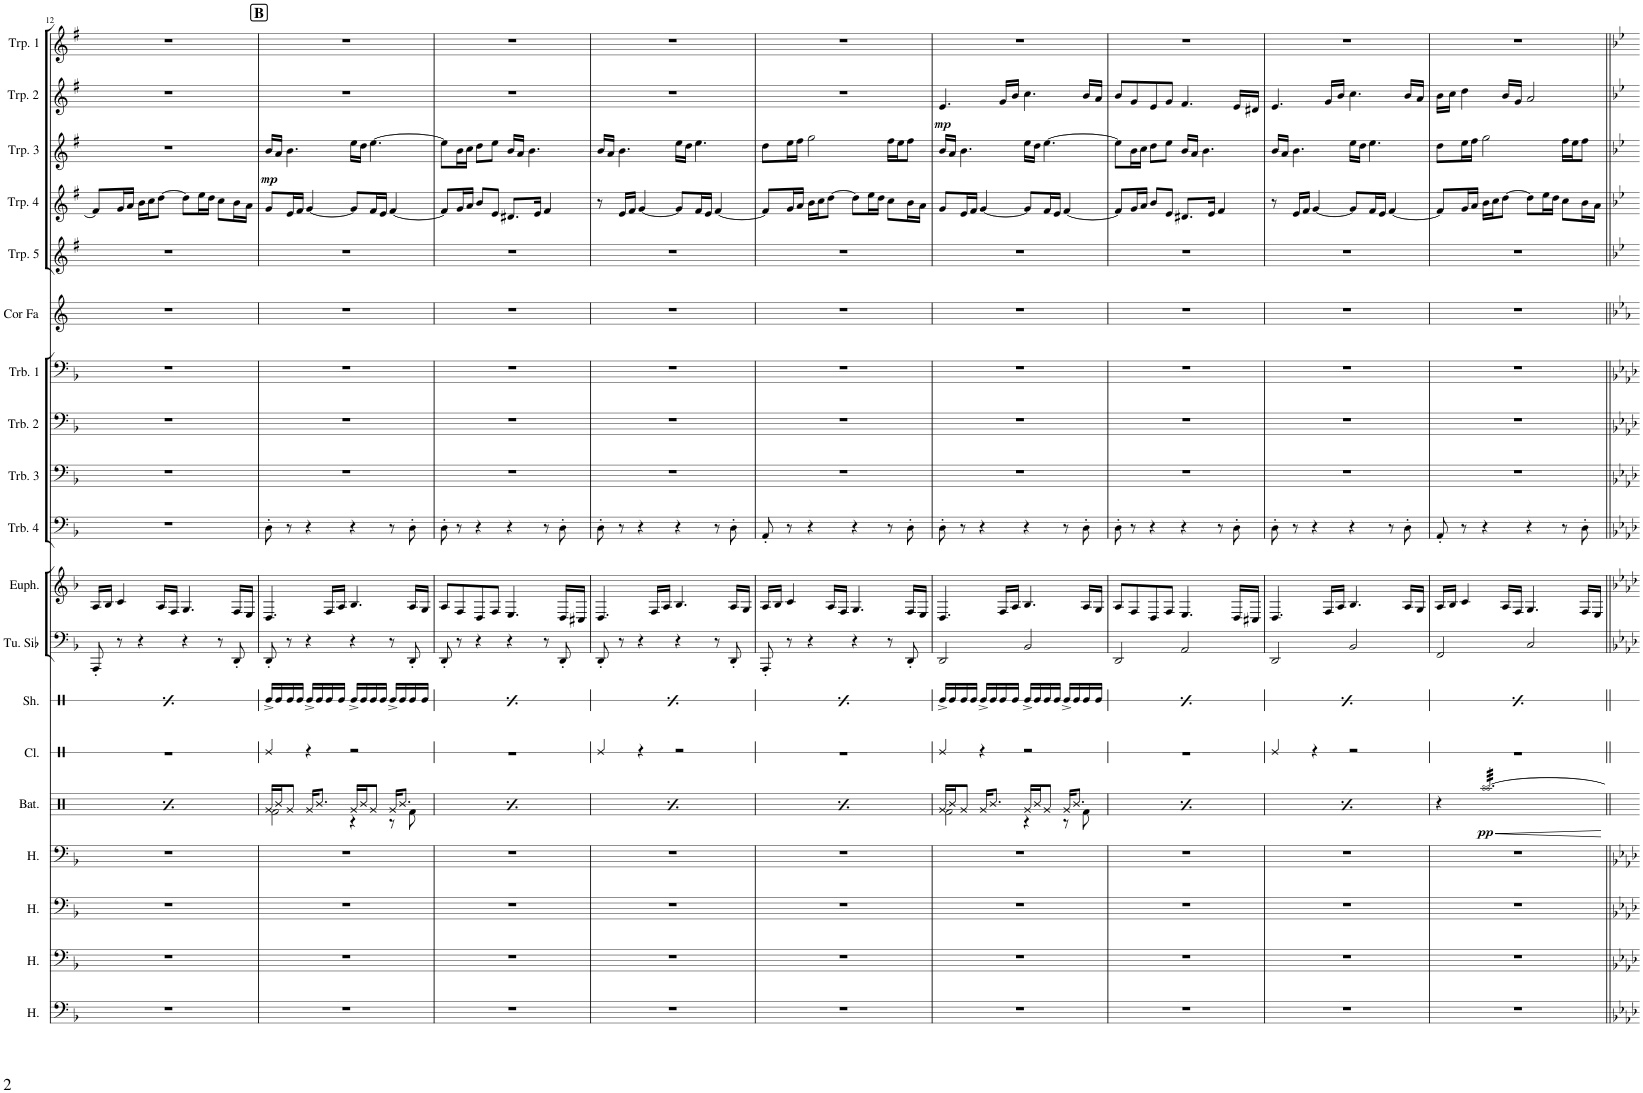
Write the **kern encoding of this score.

**kern	**kern	**kern	**kern	**kern	**dynam	**kern	**kern	**kern	**kern	**kern	**kern	**kern	**kern	**kern	**kern	**kern	**kern	**dynam	**kern	**dynam	**kern
*part19	*part18	*part17	*part16	*part15	*part15	*part14	*part13	*part12	*part11	*part10	*part9	*part8	*part7	*part6	*part5	*part4	*part3	*part3	*part2	*part2	*part1
*staff19	*staff18	*staff17	*staff16	*staff15	*staff15	*staff14	*staff13	*staff12	*staff11	*staff10	*staff9	*staff8	*staff7	*staff6	*staff5	*staff4	*staff3	*staff3	*staff2	*staff2	*staff1
*I"Hommes	*I"Hommes	*I"Hommes	*I"Hommes	*I"Batterie	*	*I"Cloches	*I"Shaker	*I"Tuba en Sib	*I"Euphonium	*I"Trombone 4	*I"Trombone 3	*I"Trombone 2	*I"Trombone 1	*I"Cor en Fa	*I"Trompette 5	*I"Trompette 4	*I"Trompette 3	*	*I"Trompette 2	*	*I"Trompette 1
*I'H.	*I'H.	*I'H.	*I'H.	*I'Bat.	*	*I'Cl.	*I'Sh.	*I'Tu. Sib	*I'Euph.	*I'Trb. 4	*I'Trb. 3	*I'Trb. 2	*I'Trb. 1	*I'Cor Fa	*I'Trp. 5	*I'Trp. 4	*I'Trp. 3	*	*I'Trp. 2	*	*I'Trp. 1
!!LO:PB:g=z
*clefF4	*clefF4	*clefF4	*clefF4	*clefX	*	*clefX	*clefX	*clefF4	*clefG2	*clefF4	*clefF4	*clefF4	*clefF4	*clefG2	*clefG2	*clefG2	*clefG2	*	*clefG2	*	*clefG2
*	*	*	*	*	*	*	*	*	*	*	*	*	*	*Trd4c7	*Trd1c2	*Trd1c2	*Trd1c2	*	*Trd1c2	*	*Trd1c2
*k[b-]	*k[b-]	*k[b-]	*k[b-]	*k[]	*	*k[]	*k[]	*k[b-]	*k[b-]	*k[b-]	*k[b-]	*k[b-]	*k[b-]	*k[]	*k[f#]	*k[f#]	*k[f#]	*	*k[f#]	*	*k[f#]
*M4/4	*M4/4	*M4/4	*M4/4	*M4/4	*	*M4/4	*M4/4	*M4/4	*M4/4	*M4/4	*M4/4	*M4/4	*M4/4	*M4/4	*M4/4	*M4/4	*M4/4	*	*M4/4	*	*M4/4
=12	=12	=12	=12	=12	=12	=12	=12	=12	=12	=12	=12	=12	=12	=12	=12	=12	=12	=12	=12	=12	=12
*	*	*	*	*^	*	*	*	*	*	*	*	*	*	*	*	*	*	*	*	*	*
1r	1r	1r	1r	16Rg/LL	2Rf\	.	1r	16Re^/LL	8AAA'/	16A/LL	1r	1r	1r	1r	1r	1r	8f#/L]	1r	.	1r	.	1r
.	.	.	.	16R/J	.	.	.	16Re/	.	16B-/JJ	.	.	.	.	.	.	.	.	.	.	.	.
.	.	.	.	8Rg/J	.	.	.	16Re/	8r	4c/	.	.	.	.	.	.	16g/L	.	.	.	.	.
.	.	.	.	.	.	.	.	16Re/JJ	.	.	.	.	.	.	.	.	16a/JJ	.	.	.	.	.
.	.	.	.	16Rg/KL	.	.	.	16Re^/LL	4r	.	.	.	.	.	.	.	16b\LL	.	.	.	.	.
.	.	.	.	8.R/J	.	.	.	16Re/	.	.	.	.	.	.	.	.	16cc\J	.	.	.	.	.
.	.	.	.	.	.	.	.	16Re/	.	16A/LL	.	.	.	.	.	.	[8dd\J	.	.	.	.	.
.	.	.	.	.	.	.	.	16Re/JJ	.	16F/JJ	.	.	.	.	.	.	.	.	.	.	.	.
.	.	.	.	16Rg/LL	4r	.	.	16Re^/LL	4r	4.G/	.	.	.	.	.	.	8dd\L]	.	.	.	.	.
.	.	.	.	16R/J	.	.	.	16Re/	.	.	.	.	.	.	.	.	.	.	.	.	.	.
.	.	.	.	8Rg/J	.	.	.	16Re/	.	.	.	.	.	.	.	.	16ee\L	.	.	.	.	.
.	.	.	.	.	.	.	.	16Re/JJ	.	.	.	.	.	.	.	.	16dd\JJ	.	.	.	.	.
.	.	.	.	16Rg/KL	8r	.	.	16Re^/LL	8r	.	.	.	.	.	.	.	8cc\L	.	.	.	.	.
.	.	.	.	8.R/J	.	.	.	16Re/	.	.	.	.	.	.	.	.	.	.	.	.	.	.
.	.	.	.	.	8Rf\	.	.	16Re/	8DD'/	16F/LL	.	.	.	.	.	.	16b\L	.	.	.	.	.
.	.	.	.	.	.	.	.	16Re/JJ	.	16E/JJ	.	.	.	.	.	.	16a\JJ	.	.	.	.	.
!!LO:REH:place=s1:a:B:cj:fs=14:t=B
=13	=13	=13	=13	=13	=13	=13	=13	=13	=13	=13	=13	=13	=13	=13	=13	=13	=13	=13	=13	=13	=13	=13
!	!	!	!	!	!	!	!	!	!	!	!	!	!	!	!	!	!	!	!LO:DY:b	!	!	!
1r	1r	1r	1r	16Rg/LL	2Rf\	.	4Re/	16Re^/LL	8DD'/	4.D/	8D'\	1r	1r	1r	1r	1r	8g/L	16b/LL	mp	1r	.	1r
.	.	.	.	16R/J	.	.	.	16Re/	.	.	.	.	.	.	.	.	.	16a/JJ	.	.	.	.
.	.	.	.	8Rg/J	.	.	.	16Re/	8r	.	8r	.	.	.	.	.	16e/L	4.b\	.	.	.	.
.	.	.	.	.	.	.	.	16Re/JJ	.	.	.	.	.	.	.	.	16f#/JJ	.	.	.	.	.
.	.	.	.	16Rg/KL	.	.	4r	16Re^/LL	4r	.	4r	.	.	.	.	.	[4g/	.	.	.	.	.
.	.	.	.	8.R/J	.	.	.	16Re/	.	.	.	.	.	.	.	.	.	.	.	.	.	.
.	.	.	.	.	.	.	.	16Re/	.	16F/LL	.	.	.	.	.	.	.	.	.	.	.	.
.	.	.	.	.	.	.	.	16Re/JJ	.	16A/JJ	.	.	.	.	.	.	.	.	.	.	.	.
.	.	.	.	16Rg/LL	4r	.	2r	16Re^/LL	4r	4.B-/	4r	.	.	.	.	.	8g/L]	16ee\LL	.	.	.	.
.	.	.	.	16R/J	.	.	.	16Re/	.	.	.	.	.	.	.	.	.	16dd\JJ	.	.	.	.
.	.	.	.	8Rg/J	.	.	.	16Re/	.	.	.	.	.	.	.	.	16f#/L	[4.ee\	.	.	.	.
.	.	.	.	.	.	.	.	16Re/JJ	.	.	.	.	.	.	.	.	16e/JJ	.	.	.	.	.
.	.	.	.	16Rg/KL	8r	.	.	16Re^/LL	8r	.	8r	.	.	.	.	.	[4f#/	.	.	.	.	.
.	.	.	.	8.R/J	.	.	.	16Re/	.	.	.	.	.	.	.	.	.	.	.	.	.	.
.	.	.	.	.	8Rf\	.	.	16Re/	8DD'/	16A/LL	8D'\	.	.	.	.	.	.	.	.	.	.	.
.	.	.	.	.	.	.	.	16Re/JJ	.	16G/JJ	.	.	.	.	.	.	.	.	.	.	.	.
=14	=14	=14	=14	=14	=14	=14	=14	=14	=14	=14	=14	=14	=14	=14	=14	=14	=14	=14	=14	=14	=14	=14
1r	1r	1r	1r	16Rg/LL	2Rf\	.	1r	16Re^/LL	8DD'/	8A/L	8D'\	1r	1r	1r	1r	1r	8f#/L]	8ee\L]	.	1r	.	1r
.	.	.	.	16R/J	.	.	.	16Re/	.	.	.	.	.	.	.	.	.	.	.	.	.	.
.	.	.	.	8Rg/J	.	.	.	16Re/	8r	8F/	8r	.	.	.	.	.	16g/L	16b\L	.	.	.	.
.	.	.	.	.	.	.	.	16Re/JJ	.	.	.	.	.	.	.	.	16a/JJ	16cc\JJ	.	.	.	.
.	.	.	.	16Rg/KL	.	.	.	16Re^/LL	4r	8D/	4r	.	.	.	.	.	8b/L	8dd\L	.	.	.	.
.	.	.	.	8.R/J	.	.	.	16Re/	.	.	.	.	.	.	.	.	.	.	.	.	.	.
.	.	.	.	.	.	.	.	16Re/	.	8F/J	.	.	.	.	.	.	8e/J	8ee\J	.	.	.	.
.	.	.	.	.	.	.	.	16Re/JJ	.	.	.	.	.	.	.	.	.	.	.	.	.	.
.	.	.	.	16Rg/LL	4r	.	.	16Re^/LL	4r	4.E/	4r	.	.	.	.	.	8.d#X/L	16b/LL	.	.	.	.
.	.	.	.	16R/J	.	.	.	16Re/	.	.	.	.	.	.	.	.	.	16a/JJ	.	.	.	.
.	.	.	.	8Rg/J	.	.	.	16Re/	.	.	.	.	.	.	.	.	.	4.b\	.	.	.	.
.	.	.	.	.	.	.	.	16Re/JJ	.	.	.	.	.	.	.	.	16e/Jk	.	.	.	.	.
.	.	.	.	16Rg/KL	8r	.	.	16Re^/LL	8r	.	8r	.	.	.	.	.	4f#/	.	.	.	.	.
.	.	.	.	8.R/J	.	.	.	16Re/	.	.	.	.	.	.	.	.	.	.	.	.	.	.
.	.	.	.	.	8Rf\	.	.	16Re/	8DD'/	16D/LL	8D'\	.	.	.	.	.	.	.	.	.	.	.
.	.	.	.	.	.	.	.	16Re/JJ	.	16C#X/JJ	.	.	.	.	.	.	.	.	.	.	.	.
=15	=15	=15	=15	=15	=15	=15	=15	=15	=15	=15	=15	=15	=15	=15	=15	=15	=15	=15	=15	=15	=15	=15
1r	1r	1r	1r	16Rg/LL	2Rf\	.	4Re/	16Re^/LL	8DD'/	4.D/	8D'\	1r	1r	1r	1r	1r	8r	16b/LL	.	1r	.	1r
.	.	.	.	16R/J	.	.	.	16Re/	.	.	.	.	.	.	.	.	.	16a/JJ	.	.	.	.
.	.	.	.	8Rg/J	.	.	.	16Re/	8r	.	8r	.	.	.	.	.	16e/LL	4.b\	.	.	.	.
.	.	.	.	.	.	.	.	16Re/JJ	.	.	.	.	.	.	.	.	16f#/JJ	.	.	.	.	.
.	.	.	.	16Rg/KL	.	.	4r	16Re^/LL	4r	.	4r	.	.	.	.	.	[4g/	.	.	.	.	.
.	.	.	.	8.R/J	.	.	.	16Re/	.	.	.	.	.	.	.	.	.	.	.	.	.	.
.	.	.	.	.	.	.	.	16Re/	.	16F/LL	.	.	.	.	.	.	.	.	.	.	.	.
.	.	.	.	.	.	.	.	16Re/JJ	.	16A/JJ	.	.	.	.	.	.	.	.	.	.	.	.
.	.	.	.	16Rg/LL	4r	.	2r	16Re^/LL	4r	4.B-/	4r	.	.	.	.	.	8g/L]	16ee\LL	.	.	.	.
.	.	.	.	16R/J	.	.	.	16Re/	.	.	.	.	.	.	.	.	.	16dd\JJ	.	.	.	.
.	.	.	.	8Rg/J	.	.	.	16Re/	.	.	.	.	.	.	.	.	16f#/L	4.ee\	.	.	.	.
.	.	.	.	.	.	.	.	16Re/JJ	.	.	.	.	.	.	.	.	16e/JJ	.	.	.	.	.
.	.	.	.	16Rg/KL	8r	.	.	16Re^/LL	8r	.	8r	.	.	.	.	.	[4f#/	.	.	.	.	.
.	.	.	.	8.R/J	.	.	.	16Re/	.	.	.	.	.	.	.	.	.	.	.	.	.	.
.	.	.	.	.	8Rf\	.	.	16Re/	8DD'/	16A/LL	8D'\	.	.	.	.	.	.	.	.	.	.	.
.	.	.	.	.	.	.	.	16Re/JJ	.	16G/JJ	.	.	.	.	.	.	.	.	.	.	.	.
=16	=16	=16	=16	=16	=16	=16	=16	=16	=16	=16	=16	=16	=16	=16	=16	=16	=16	=16	=16	=16	=16	=16
1r	1r	1r	1r	16Rg/LL	2Rf\	.	1r	16Re^/LL	8AAA'/	16A/LL	8AA'/	1r	1r	1r	1r	1r	8f#/L]	8dd\L	.	1r	.	1r
.	.	.	.	16R/J	.	.	.	16Re/	.	16B-/JJ	.	.	.	.	.	.	.	.	.	.	.	.
.	.	.	.	8Rg/J	.	.	.	16Re/	8r	4c/	8r	.	.	.	.	.	16g/L	16ee\L	.	.	.	.
.	.	.	.	.	.	.	.	16Re/JJ	.	.	.	.	.	.	.	.	16a/JJ	16ff#\JJ	.	.	.	.
.	.	.	.	16Rg/KL	.	.	.	16Re^/LL	4r	.	4r	.	.	.	.	.	16b\LL	2gg\	.	.	.	.
.	.	.	.	8.R/J	.	.	.	16Re/	.	.	.	.	.	.	.	.	16cc\J	.	.	.	.	.
.	.	.	.	.	.	.	.	16Re/	.	16A/LL	.	.	.	.	.	.	[8dd\J	.	.	.	.	.
.	.	.	.	.	.	.	.	16Re/JJ	.	16F/JJ	.	.	.	.	.	.	.	.	.	.	.	.
.	.	.	.	16Rg/LL	4r	.	.	16Re^/LL	4r	4.G/	4r	.	.	.	.	.	8dd\L]	.	.	.	.	.
.	.	.	.	16R/J	.	.	.	16Re/	.	.	.	.	.	.	.	.	.	.	.	.	.	.
.	.	.	.	8Rg/J	.	.	.	16Re/	.	.	.	.	.	.	.	.	16ee\L	.	.	.	.	.
.	.	.	.	.	.	.	.	16Re/JJ	.	.	.	.	.	.	.	.	16dd\JJ	.	.	.	.	.
.	.	.	.	16Rg/KL	8r	.	.	16Re^/LL	8r	.	8r	.	.	.	.	.	8cc\L	16ff#\LL	.	.	.	.
.	.	.	.	8.R/J	.	.	.	16Re/	.	.	.	.	.	.	.	.	.	16ee\J	.	.	.	.
.	.	.	.	.	8Rf\	.	.	16Re/	8DD'/	16F/LL	8D'\	.	.	.	.	.	16b\L	8ff#\J	.	.	.	.
.	.	.	.	.	.	.	.	16Re/JJ	.	16E/JJ	.	.	.	.	.	.	16a\JJ	.	.	.	.	.
=17	=17	=17	=17	=17	=17	=17	=17	=17	=17	=17	=17	=17	=17	=17	=17	=17	=17	=17	=17	=17	=17	=17
!	!	!	!	!	!	!	!	!	!	!	!	!	!	!	!	!	!	!	!	!	!LO:DY:b	!
1r	1r	1r	1r	16Rg/LL	2Rf\	.	4Re/	16Re^/LL	2DD/	4.D/	8D'\	1r	1r	1r	1r	1r	8g/L	16b/LL	.	4.e/	mp	1r
.	.	.	.	16R/J	.	.	.	16Re/	.	.	.	.	.	.	.	.	.	16a/JJ	.	.	.	.
.	.	.	.	8Rg/J	.	.	.	16Re/	.	.	8r	.	.	.	.	.	16e/L	4.b\	.	.	.	.
.	.	.	.	.	.	.	.	16Re/JJ	.	.	.	.	.	.	.	.	16f#/JJ	.	.	.	.	.
.	.	.	.	16Rg/KL	.	.	4r	16Re^/LL	.	.	4r	.	.	.	.	.	[4g/	.	.	.	.	.
.	.	.	.	8.R/J	.	.	.	16Re/	.	.	.	.	.	.	.	.	.	.	.	.	.	.
.	.	.	.	.	.	.	.	16Re/	.	16F/LL	.	.	.	.	.	.	.	.	.	16g/LL	.	.
.	.	.	.	.	.	.	.	16Re/JJ	.	16A/JJ	.	.	.	.	.	.	.	.	.	16b/JJ	.	.
.	.	.	.	16Rg/LL	4r	.	2r	16Re^/LL	2BB-/	4.B-/	4r	.	.	.	.	.	8g/L]	16ee\LL	.	4.cc\	.	.
.	.	.	.	16R/J	.	.	.	16Re/	.	.	.	.	.	.	.	.	.	16dd\JJ	.	.	.	.
.	.	.	.	8Rg/J	.	.	.	16Re/	.	.	.	.	.	.	.	.	16f#/L	[4.ee\	.	.	.	.
.	.	.	.	.	.	.	.	16Re/JJ	.	.	.	.	.	.	.	.	16e/JJ	.	.	.	.	.
.	.	.	.	16Rg/KL	8r	.	.	16Re^/LL	.	.	8r	.	.	.	.	.	[4f#/	.	.	.	.	.
.	.	.	.	8.R/J	.	.	.	16Re/	.	.	.	.	.	.	.	.	.	.	.	.	.	.
.	.	.	.	.	8Rf\	.	.	16Re/	.	16A/LL	8D'\	.	.	.	.	.	.	.	.	16b/LL	.	.
.	.	.	.	.	.	.	.	16Re/JJ	.	16G/JJ	.	.	.	.	.	.	.	.	.	16a/JJ	.	.
=18	=18	=18	=18	=18	=18	=18	=18	=18	=18	=18	=18	=18	=18	=18	=18	=18	=18	=18	=18	=18	=18	=18
1r	1r	1r	1r	16Rg/LL	2Rf\	.	1r	16Re^/LL	2DD/	8A/L	8D'\	1r	1r	1r	1r	1r	8f#/L]	8ee\L]	.	8b/L	.	1r
.	.	.	.	16R/J	.	.	.	16Re/	.	.	.	.	.	.	.	.	.	.	.	.	.	.
.	.	.	.	8Rg/J	.	.	.	16Re/	.	8F/	8r	.	.	.	.	.	16g/L	16b\L	.	8g/	.	.
.	.	.	.	.	.	.	.	16Re/JJ	.	.	.	.	.	.	.	.	16a/JJ	16cc\JJ	.	.	.	.
.	.	.	.	16Rg/KL	.	.	.	16Re^/LL	.	8D/	4r	.	.	.	.	.	8b/L	8dd\L	.	8e/	.	.
.	.	.	.	8.R/J	.	.	.	16Re/	.	.	.	.	.	.	.	.	.	.	.	.	.	.
.	.	.	.	.	.	.	.	16Re/	.	8F/J	.	.	.	.	.	.	8e/J	8ee\J	.	8g/J	.	.
.	.	.	.	.	.	.	.	16Re/JJ	.	.	.	.	.	.	.	.	.	.	.	.	.	.
.	.	.	.	16Rg/LL	4r	.	.	16Re^/LL	2AA/	4.E/	4r	.	.	.	.	.	8.d#X/L	16b/LL	.	4.f#/	.	.
.	.	.	.	16R/J	.	.	.	16Re/	.	.	.	.	.	.	.	.	.	16a/JJ	.	.	.	.
.	.	.	.	8Rg/J	.	.	.	16Re/	.	.	.	.	.	.	.	.	.	4.b\	.	.	.	.
.	.	.	.	.	.	.	.	16Re/JJ	.	.	.	.	.	.	.	.	16e/Jk	.	.	.	.	.
.	.	.	.	16Rg/KL	8r	.	.	16Re^/LL	.	.	8r	.	.	.	.	.	4f#/	.	.	.	.	.
.	.	.	.	8.R/J	.	.	.	16Re/	.	.	.	.	.	.	.	.	.	.	.	.	.	.
.	.	.	.	.	8Rf\	.	.	16Re/	.	16D/LL	8D'\	.	.	.	.	.	.	.	.	16e/LL	.	.
.	.	.	.	.	.	.	.	16Re/JJ	.	16C#X/JJ	.	.	.	.	.	.	.	.	.	16d#X/JJ	.	.
=19	=19	=19	=19	=19	=19	=19	=19	=19	=19	=19	=19	=19	=19	=19	=19	=19	=19	=19	=19	=19	=19	=19
1r	1r	1r	1r	16Rg/LL	2Rf\	.	4Re/	16Re^/LL	2DD/	4.D/	8D'\	1r	1r	1r	1r	1r	8r	16b/LL	.	4.e/	.	1r
.	.	.	.	16R/J	.	.	.	16Re/	.	.	.	.	.	.	.	.	.	16a/JJ	.	.	.	.
.	.	.	.	8Rg/J	.	.	.	16Re/	.	.	8r	.	.	.	.	.	16e/LL	4.b\	.	.	.	.
.	.	.	.	.	.	.	.	16Re/JJ	.	.	.	.	.	.	.	.	16f#/JJ	.	.	.	.	.
.	.	.	.	16Rg/KL	.	.	4r	16Re^/LL	.	.	4r	.	.	.	.	.	[4g/	.	.	.	.	.
.	.	.	.	8.R/J	.	.	.	16Re/	.	.	.	.	.	.	.	.	.	.	.	.	.	.
.	.	.	.	.	.	.	.	16Re/	.	16F/LL	.	.	.	.	.	.	.	.	.	16g/LL	.	.
.	.	.	.	.	.	.	.	16Re/JJ	.	16A/JJ	.	.	.	.	.	.	.	.	.	16b/JJ	.	.
.	.	.	.	16Rg/LL	4r	.	2r	16Re^/LL	2BB-/	4.B-/	4r	.	.	.	.	.	8g/L]	16ee\LL	.	4.cc\	.	.
.	.	.	.	16R/J	.	.	.	16Re/	.	.	.	.	.	.	.	.	.	16dd\JJ	.	.	.	.
.	.	.	.	8Rg/J	.	.	.	16Re/	.	.	.	.	.	.	.	.	16f#/L	4.ee\	.	.	.	.
.	.	.	.	.	.	.	.	16Re/JJ	.	.	.	.	.	.	.	.	16e/JJ	.	.	.	.	.
.	.	.	.	16Rg/KL	8r	.	.	16Re^/LL	.	.	8r	.	.	.	.	.	[4f#/	.	.	.	.	.
.	.	.	.	8.R/J	.	.	.	16Re/	.	.	.	.	.	.	.	.	.	.	.	.	.	.
.	.	.	.	.	8Rf\	.	.	16Re/	.	16A/LL	8D'\	.	.	.	.	.	.	.	.	16b/LL	.	.
.	.	.	.	.	.	.	.	16Re/JJ	.	16G/JJ	.	.	.	.	.	.	.	.	.	16a/JJ	.	.
*	*	*	*	*v	*v	*	*	*	*	*	*	*	*	*	*	*	*	*	*	*	*	*
=20	=20	=20	=20	=20	=20	=20	=20	=20	=20	=20	=20	=20	=20	=20	=20	=20	=20	=20	=20	=20	=20
1r	1r	1r	1r	4r	.	1r	16Re^/LL	2FF/	16A/LL	8AA'/	1r	1r	1r	1r	1r	8f#/L]	8dd\L	.	16b\LL	.	1r
.	.	.	.	.	.	.	16Re/	.	16B-/JJ	.	.	.	.	.	.	.	.	.	16cc\JJ	.	.
.	.	.	.	.	.	.	16Re/	.	4c/	8r	.	.	.	.	.	16g/L	16ee\L	.	4dd\	.	.
.	.	.	.	.	.	.	16Re/JJ	.	.	.	.	.	.	.	.	16a/JJ	16ff#\JJ	.	.	.	.
!	!	!	!	!	!LO:HP:b	!	!	!	!	!	!	!	!	!	!	!	!	!	!	!	!
!	!	!	!	!	!LO:DY:n=1:b	!	!	!	!	!	!	!	!	!	!	!	!	!	!	!	!
*	*	*	*	*tremolo	*	*	*	*	*	*	*	*	*	*	*	*	*	*	*	*	*
.	.	.	.	[32Raa/LLL	< pp	.	16Re^/LL	.	.	4r	.	.	.	.	.	16b\LL	2gg\	.	.	.	.
.	.	.	.	32Raa/	.	.	.	.	.	.	.	.	.	.	.	.	.	.	.	.	.
.	.	.	.	32Raa/	.	.	16Re/	.	.	.	.	.	.	.	.	16cc\J	.	.	.	.	.
.	.	.	.	32Raa/	.	.	.	.	.	.	.	.	.	.	.	.	.	.	.	.	.
.	.	.	.	32Raa/	.	.	16Re/	.	16A/LL	.	.	.	.	.	.	[8dd\J	.	.	16b/LL	.	.
.	.	.	.	32Raa/	.	.	.	.	.	.	.	.	.	.	.	.	.	.	.	.	.
.	.	.	.	32Raa/	.	.	16Re/JJ	.	16F/JJ	.	.	.	.	.	.	.	.	.	16g/JJ	.	.
.	.	.	.	32Raa/	.	.	.	.	.	.	.	.	.	.	.	.	.	.	.	.	.
.	.	.	.	32Raa/	.	.	16Re^/LL	2C/	4.G/	4r	.	.	.	.	.	8dd\L]	.	.	2a/	.	.
.	.	.	.	32Raa/	.	.	.	.	.	.	.	.	.	.	.	.	.	.	.	.	.
.	.	.	.	32Raa/	.	.	16Re/	.	.	.	.	.	.	.	.	.	.	.	.	.	.
.	.	.	.	32Raa/	.	.	.	.	.	.	.	.	.	.	.	.	.	.	.	.	.
.	.	.	.	32Raa/	.	.	16Re/	.	.	.	.	.	.	.	.	16ee\L	.	.	.	.	.
.	.	.	.	32Raa/	.	.	.	.	.	.	.	.	.	.	.	.	.	.	.	.	.
.	.	.	.	32Raa/	.	.	16Re/JJ	.	.	.	.	.	.	.	.	16dd\JJ	.	.	.	.	.
.	.	.	.	32Raa/	.	.	.	.	.	.	.	.	.	.	.	.	.	.	.	.	.
.	.	.	.	32Raa/	.	.	16Re^/LL	.	.	8r	.	.	.	.	.	8cc\L	16ff#\LL	.	.	.	.
.	.	.	.	32Raa/	.	.	.	.	.	.	.	.	.	.	.	.	.	.	.	.	.
.	.	.	.	32Raa/	.	.	16Re/	.	.	.	.	.	.	.	.	.	16ee\J	.	.	.	.
.	.	.	.	32Raa/	.	.	.	.	.	.	.	.	.	.	.	.	.	.	.	.	.
.	.	.	.	32Raa/	.	.	16Re/	.	16F/LL	8D'\	.	.	.	.	.	16b\L	8ff#\J	.	.	.	.
.	.	.	.	32Raa/	.	.	.	.	.	.	.	.	.	.	.	.	.	.	.	.	.
.	.	.	.	32Raa/	.	.	16Re/JJ	.	16E/JJ	.	.	.	.	.	.	16a\JJ	.	.	.	.	.
.	.	.	.	32Raa/JJJ	.	.	.	.	.	.	.	.	.	.	.	.	.	.	.	.	.
*	*	*	*	*Xtremolo	*	*	*	*	*	*	*	*	*	*	*	*	*	*	*	*	*
.	.	.	.	.	[	.	.	.	.	.	.	.	.	.	.	.	.	.	.	.	.
=||	=||	=||	=||	=||	=||	=||	=||	=||	=||	=||	=||	=||	=||	=||	=||	=||	=||	=||	=||	=||	=||
*-	*-	*-	*-	*-	*-	*-	*-	*-	*-	*-	*-	*-	*-	*-	*-	*-	*-	*-	*-	*-	*-
